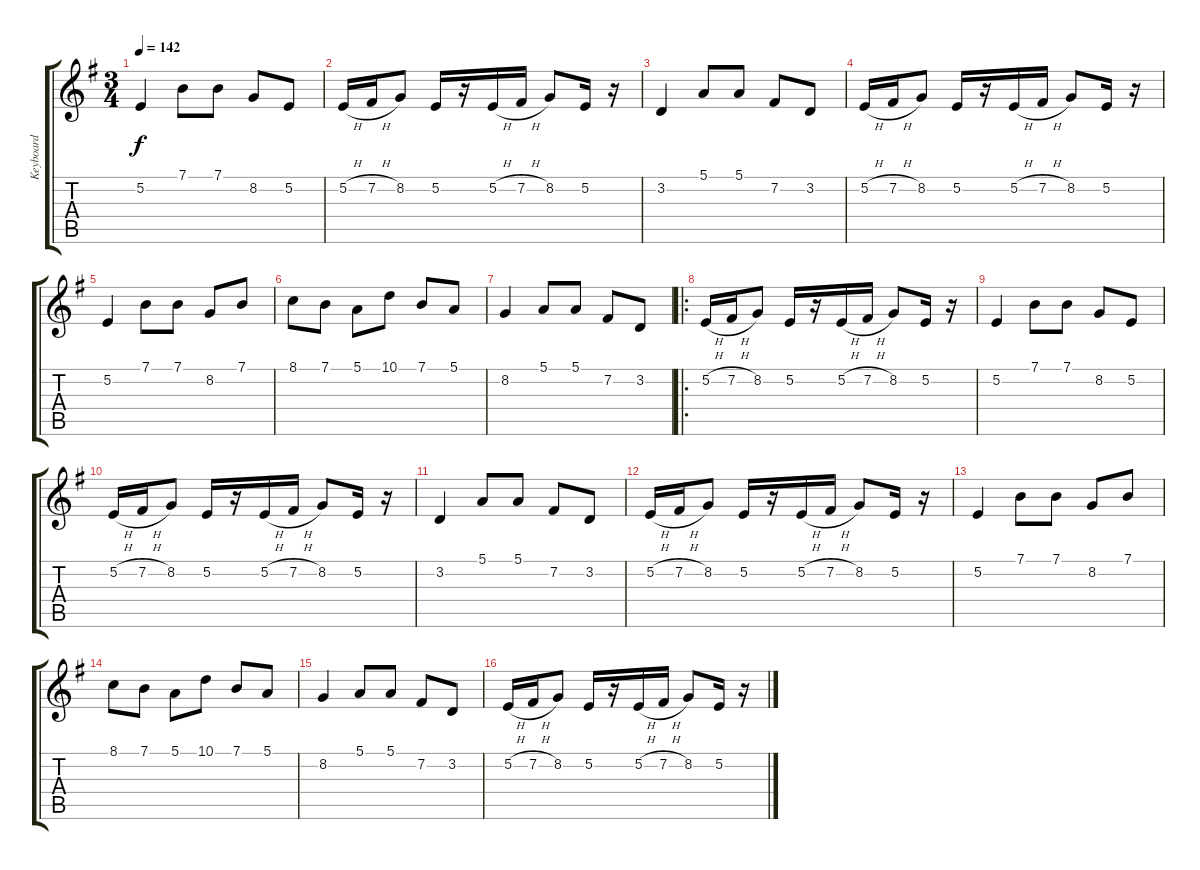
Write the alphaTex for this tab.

\track ("Keyboard" "Keyboard") {instrument lead5charang}
\staff {score tabs}
\tuning (E4 B3 G3 D3 A2 E2) {hide}
\ts (3 4)
\tempo 142
\clef g2
\ks eminor
5.2.4{dy f} 7.1.8 7.1.8 8.2.8 5.2.8 |
5.2{h}.16 7.2{h}.16 8.2.8 5.2.16 r.16 5.2{h}.16 7.2{h}.16 8.2.8 5.2.16 r.16 |
3.2.4 5.1.8 5.1.8 7.2.8 3.2.8 |
5.2{h}.16 7.2{h}.16 8.2.8 5.2.16 r.16 5.2{h}.16 7.2{h}.16 8.2.8 5.2.16 r.16 |
5.2.4 7.1.8 7.1.8 8.2.8 7.1.8 |
8.1.8 7.1.8 5.1.8 10.1.8 7.1.8 5.1.8 |
8.2.4 5.1.8 5.1.8 7.2.8 3.2.8 |
\ro
5.2{h}.16 7.2{h}.16 8.2.8 5.2.16 r.16 5.2{h}.16 7.2{h}.16 8.2.8 5.2.16 r.16 |
5.2.4 7.1.8 7.1.8 8.2.8 5.2.8 |
5.2{h}.16 7.2{h}.16 8.2.8 5.2.16 r.16 5.2{h}.16 7.2{h}.16 8.2.8 5.2.16 r.16 |
3.2.4 5.1.8 5.1.8 7.2.8 3.2.8 |
5.2{h}.16 7.2{h}.16 8.2.8 5.2.16 r.16 5.2{h}.16 7.2{h}.16 8.2.8 5.2.16 r.16 |
5.2.4 7.1.8 7.1.8 8.2.8 7.1.8 |
8.1.8 7.1.8 5.1.8 10.1.8 7.1.8 5.1.8 |
8.2.4 5.1.8 5.1.8 7.2.8 3.2.8 |
5.2{h}.16 7.2{h}.16 8.2.8 5.2.16 r.16 5.2{h}.16 7.2{h}.16 8.2.8 5.2.16 r.16
